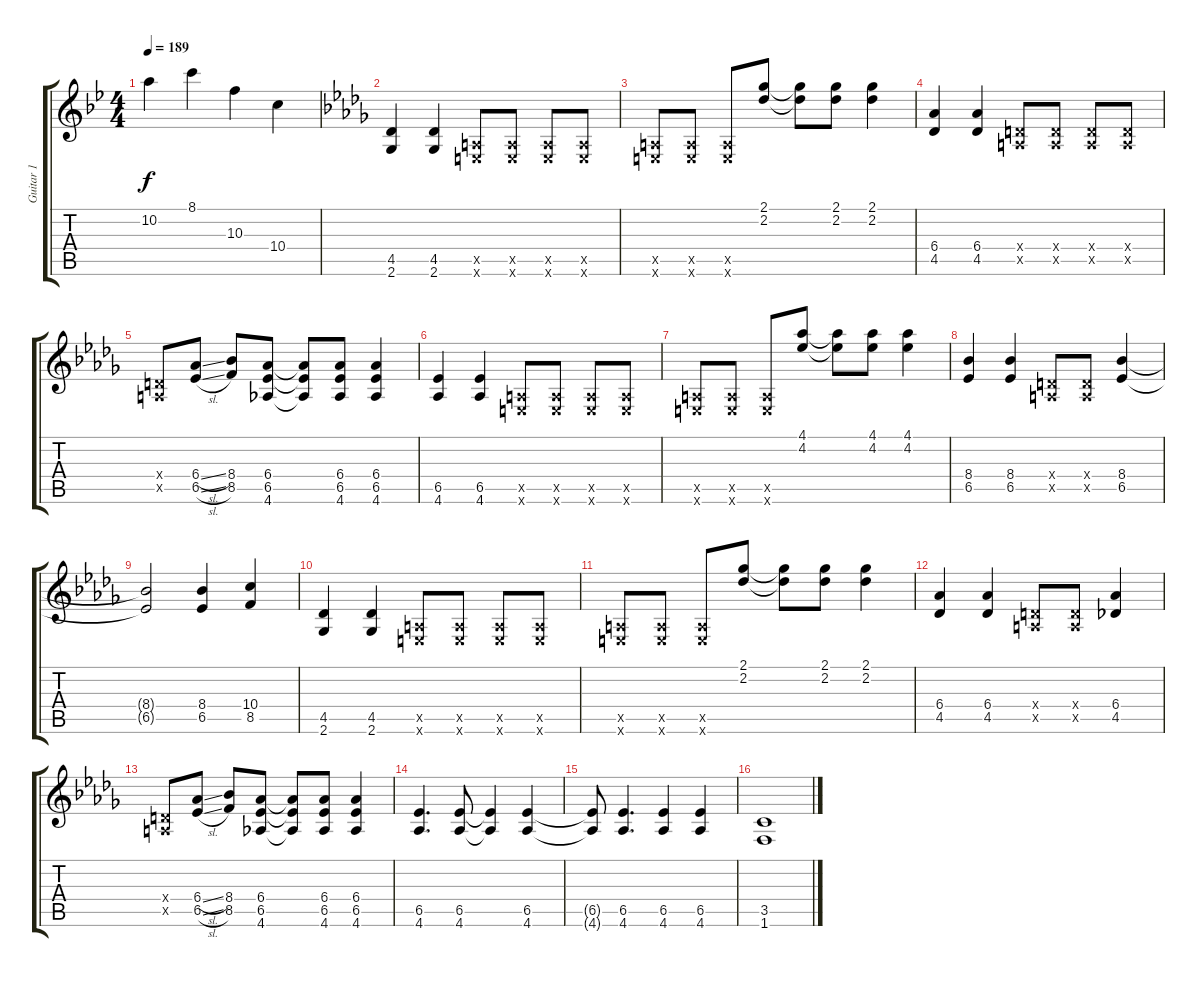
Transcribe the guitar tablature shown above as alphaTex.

\track ("Guitar 1" "Guitar 1") {instrument overdrivenguitar}
\staff {score tabs}
\tuning (E4 B3 G3 D3 A2 E2) {hide}
\ts (4 4)
\tempo 189
\clef g2
\ks bb
10.2.4{dy f} 8.1.4 10.3.4 10.4.4 |
\ks db
(4.5 2.6).4 (4.5 2.6).4 (0.5{x} 0.6{x}).8 (0.5{x} 0.6{x}).8 (0.5{x} 0.6{x}).8 (0.5{x} 0.6{x}).8 |
(0.5{x} 0.6{x}).8 (0.5{x} 0.6{x}).8 (0.5{x} 0.6{x}).8 (2.1 2.2).8 (2.1{t} 2.2{t}).8 (2.1 2.2).8 (2.1 2.2).4 |
(6.4 4.5).4 (6.4 4.5).4 (0.4{x} 0.5{x}).8 (0.4{x} 0.5{x}).8 (0.4{x} 0.5{x}).8 (0.4{x} 0.5{x}).8 |
(0.4{x} 0.5{x}).8 (6.4{sl} 6.5{sl}).8 (8.4 8.5).8 (6.4 6.5 4.6).8 (6.4{t} 6.5{t} 4.6{t}).8 (6.4 6.5 4.6).8 (6.4 6.5 4.6).4 |
(6.5 4.6).4 (6.5 4.6).4 (0.5{x} 0.6{x}).8 (0.5{x} 0.6{x}).8 (0.5{x} 0.6{x}).8 (0.5{x} 0.6{x}).8 |
(0.5{x} 0.6{x}).8 (0.5{x} 0.6{x}).8 (0.5{x} 0.6{x}).8 (4.1 4.2).8 (4.1{t} 4.2{t}).8 (4.1 4.2).8 (4.1 4.2).4 |
(8.4 6.5).4 (8.4 6.5).4 (0.4{x} 0.5{x}).8 (0.4{x} 0.5{x}).8 (8.4 6.5).4 |
(8.4{t} 6.5{t}).2 (8.4 6.5).4 (10.4 8.5).4 |
(4.5 2.6).4 (4.5 2.6).4 (0.5{x} 0.6{x}).8 (0.5{x} 0.6{x}).8 (0.5{x} 0.6{x}).8 (0.5{x} 0.6{x}).8 |
(0.5{x} 0.6{x}).8 (0.5{x} 0.6{x}).8 (0.5{x} 0.6{x}).8 (2.1 2.2).8 (2.1{t} 2.2{t}).8 (2.1 2.2).8 (2.1 2.2).4 |
(6.4 4.5).4 (6.4 4.5).4 (0.4{x} 0.5{x}).8 (0.4{x} 0.5{x}).8 (6.4 4.5).4 |
(0.4{x} 0.5{x}).8 (6.4{sl} 6.5{sl}).8 (8.4 8.5).8 (6.4 6.5 4.6).8 (6.4{t} 6.5{t} 4.6{t}).8 (6.4 6.5 4.6).8 (6.4 6.5 4.6).4 |
(6.5 4.6).4{d} (6.5 4.6).8 (6.5{t} 4.6{t}).4 (6.5 4.6).4 |
(6.5{t} 4.6{t}).8 (6.5 4.6).4{d} (6.5 4.6).4 (6.5 4.6).4 |
(3.5 1.6).1
